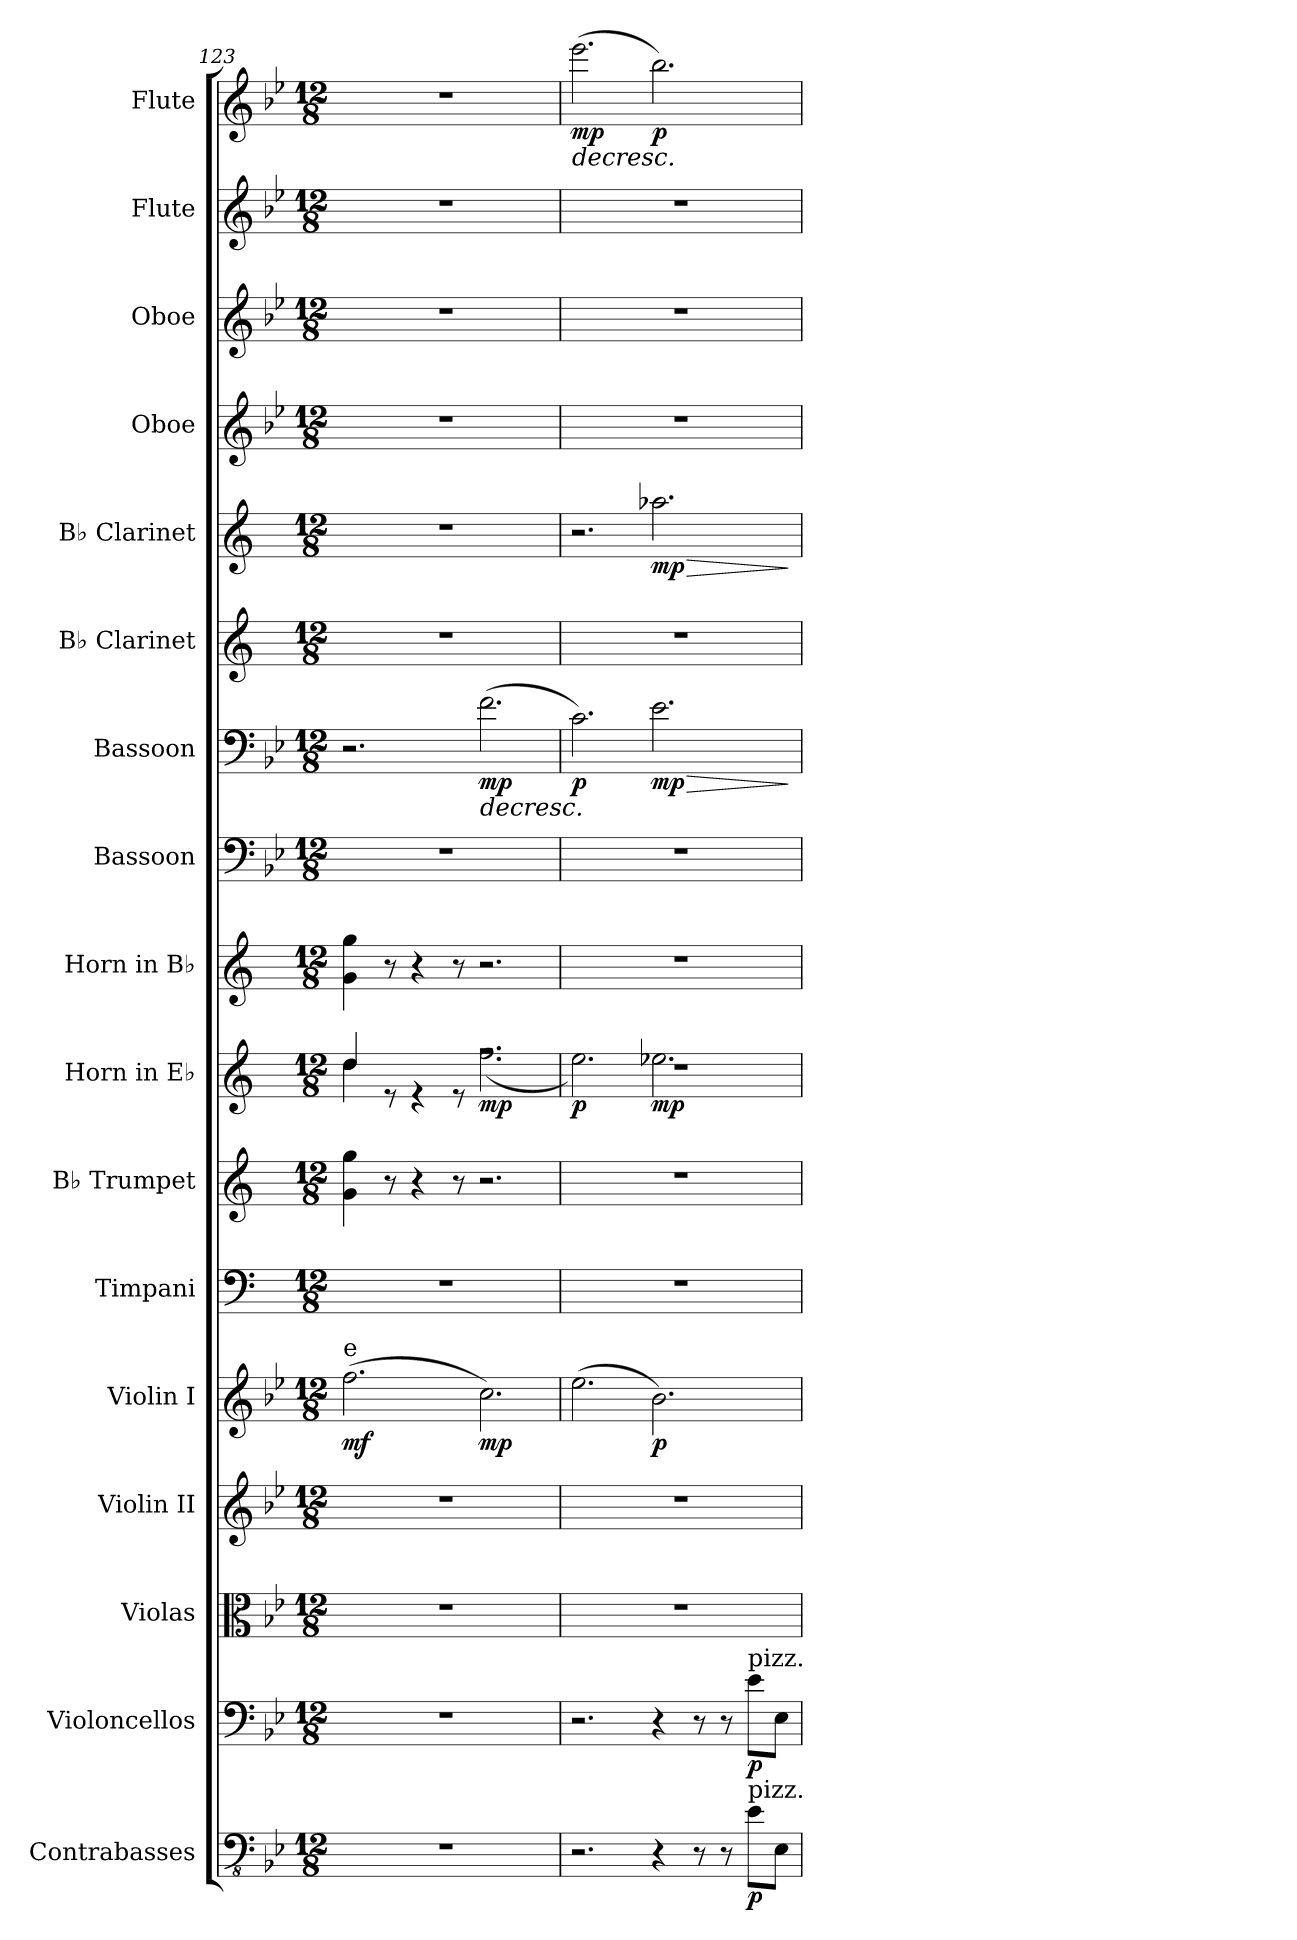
**kern	**dynam	**kern	**dynam	**kern	**kern	**kern	**dynam	**kern	**kern	**kern	**dynam	**kern	**kern	**kern	**dynam	**kern	**kern	**dynam	**kern	**kern	**kern	**kern	**dynam
*part17	*part17	*part16	*part16	*part15	*part14	*part13	*part13	*part12	*part11	*part10	*part10	*part9	*part8	*part7	*part7	*part6	*part5	*part5	*part4	*part3	*part2	*part1	*part1
*staff17	*staff17	*staff16	*staff16	*staff15	*staff14	*staff13	*staff13	*staff12	*staff11	*staff10	*staff10	*staff9	*staff8	*staff7	*staff7	*staff6	*staff5	*staff5	*staff4	*staff3	*staff2	*staff1	*staff1
*I"Contrabasses	*	*I"Violoncellos	*	*I"Violas	*I"Violin II	*I"Violin I	*	*I"Timpani	*I"B♭ Trumpet	*I"Horn in E♭	*	*I"Horn in B♭	*I"Bassoon	*I"Bassoon	*	*I"B♭ Clarinet	*I"B♭ Clarinet	*	*I"Oboe	*I"Oboe	*I"Flute	*I"Flute	*
*I'Cbs.	*	*I'Vcs.	*	*I'Vlas.	*I'Vln II.	*I'Vln I.	*	*I'Timp.	*I'B♭ Tpt.	*	*	*	*I'Bsn.	*I'Bsn.	*	*I'B♭ Cl.	*I'B♭ Cl.	*	*I'Ob.	*I'Ob.	*I'Fl.	*I'Fl.	*
*clefFv4	*	*clefF4	*	*clefC3	*clefG2	*clefG2	*	*clefF4	*clefG2	*clefG2	*	*clefG2	*clefF4	*clefF4	*	*clefG2	*clefG2	*	*clefG2	*clefG2	*clefG2	*clefG2	*
*	*	*	*	*	*	*	*	*	*ITrd1c2	*ITrd5c9	*	*ITrd1c2	*	*	*	*ITrd1c2	*ITrd1c2	*	*	*	*	*	*
*k[b-e-]	*	*k[b-e-]	*	*k[b-e-]	*k[b-e-]	*k[b-e-]	*	*k[]	*k[b-e-]	*k[b-e-a-]	*	*k[b-e-]	*k[b-e-]	*k[b-e-]	*	*k[b-e-]	*k[b-e-]	*	*k[b-e-]	*k[b-e-]	*k[b-e-]	*k[b-e-]	*
*M12/8	*	*M12/8	*	*M12/8	*M12/8	*M12/8	*	*M12/8	*M12/8	*M12/8	*	*M12/8	*M12/8	*M12/8	*	*M12/8	*M12/8	*	*M12/8	*M12/8	*M12/8	*M12/8	*
=123	=123	=123	=123	=123	=123	=123	=123	=123	=123	=123	=123	=123	=123	=123	=123	=123	=123	=123	=123	=123	=123	=123	=123
*	*	*	*	*	*	*	*	*	*	*^	*	*	*	*	*	*	*	*	*	*	*	*	*
!	!	!	!	!	!	!LO:TX:a:t=e	!	!	!	!	!	!	!	!	!	!	!	!	!	!	!	!	!	!
!	!	!	!	!	!	!	!LO:DY:b	!	!	!	!	!	!	!	!	!	!	!	!	!	!	!	!	!
1.r	.	1.r	.	1.r	1.r	(2.ff\	mf	1.r	4f\ 4ff\	4f/	4f\	.	4f\ 4ff\	1.r	2.r	.	1.r	1.r	.	1.r	1.r	1.r	1.r	.
.	.	.	.	.	.	.	.	.	8r	8re	2ryy	.	8r	.	.	.	.	.	.	.	.	.	.	.
.	.	.	.	.	.	.	.	.	4r	4re	.	.	4r	.	.	.	.	.	.	.	.	.	.	.
.	.	.	.	.	.	.	.	.	8r	8re	.	.	8r	.	.	.	.	.	.	.	.	.	.	.
!	!	!	!	!	!	!	!LO:DY:b	!	!	!	!	!LO:DY:b	!	!	!	!LO:HP:b	!	!	!	!	!	!	!	!
!	!	!	!	!	!	!	!	!	!	!	!	!	!	!	!	!LO:DY:n=1:b	!	!	!	!	!	!	!	!
.	.	.	.	.	.	2.cc\)	mp	.	2.r	2.rff	(2.a-\	mp	2.r	.	(2.f\	> mp	.	.	.	.	.	.	.	.
=124	=124	=124	=124	=124	=124	=124	=124	=124	=124	=124	=124	=124	=124	=124	=124	=124	=124	=124	=124	=124	=124	=124	=124	=124
!	!	!	!	!	!	!	!	!	!	!	!	!LO:DY:b	!	!	!	!LO:DY:b	!	!	!	!	!	!	!	!LO:HP:b
!	!	!	!	!	!	!	!	!	!	!	!	!	!	!	!	!	!	!	!	!	!	!	!	!LO:DY:n=1:b
2.r	.	2.r	.	1.r	1.r	(2.ee-\	.	1.r	1.r	1.rdd	2.g\)	p	1.r	1.r	2.c\)	p	1.r	2.r	.	1.r	1.r	1.r	(2.eee-\	> mp
!	!	!	!	!	!	!	!LO:DY:b	!	!	!	!	!LO:DY:b	!	!	!	!LO:HP:n=1:b	!	!	!LO:HP:b	!	!	!	!	!
!	!	!	!	!	!	!	!	!	!	!	!	!	!	!	!	!LO:DY:n=1:b	!	!	!LO:DY:n=1:b	!	!	!	!	!LO:DY:n=2:b
4r	.	4r	.	.	.	2.b-\)	p	.	.	.	2.g-X\	mp	.	.	2.e-\	] > mp	.	2.gg-X\	> mp	.	.	.	2.bb-\)	p
8r	.	8r	.	.	.	.	.	.	.	.	.	.	.	.	.	.	.	.	.	.	.	.	.	.
8r	.	8r	.	.	.	.	.	.	.	.	.	.	.	.	.	.	.	.	.	.	.	.	.	.
!	!	!LO:TX:a:t=pizz.	!	!	!	!	!	!	!	!	!	!	!	!	!	!	!	!	!	!	!	!	!	!
!LO:TX:a:t=pizz.	!	!	!	!	!	!	!	!	!	!	!	!	!	!	!	!	!	!	!	!	!	!	!	!
!	!LO:DY:b	!	!LO:DY:b	!	!	!	!	!	!	!	!	!	!	!	!	!	!	!	!	!	!	!	!	!
8E-\L	p	8e-\L	p	.	.	.	.	.	.	.	.	.	.	.	.	.	.	.	.	.	.	.	.	.
8EE-\J	.	8E-\J	.	.	.	.	.	.	.	.	.	.	.	.	.	.	.	.	.	.	.	.	.	.
*	*	*	*	*	*	*	*	*	*	*v	*v	*	*	*	*	*	*	*	*	*	*	*	*	*
.	.	.	.	.	.	.	.	.	.	.	.	.	.	.	]	.	.	]	.	.	.	.	]
=	=	=	=	=	=	=	=	=	=	=	=	=	=	=	=	=	=	=	=	=	=	=	=
*-	*-	*-	*-	*-	*-	*-	*-	*-	*-	*-	*-	*-	*-	*-	*-	*-	*-	*-	*-	*-	*-	*-	*-
